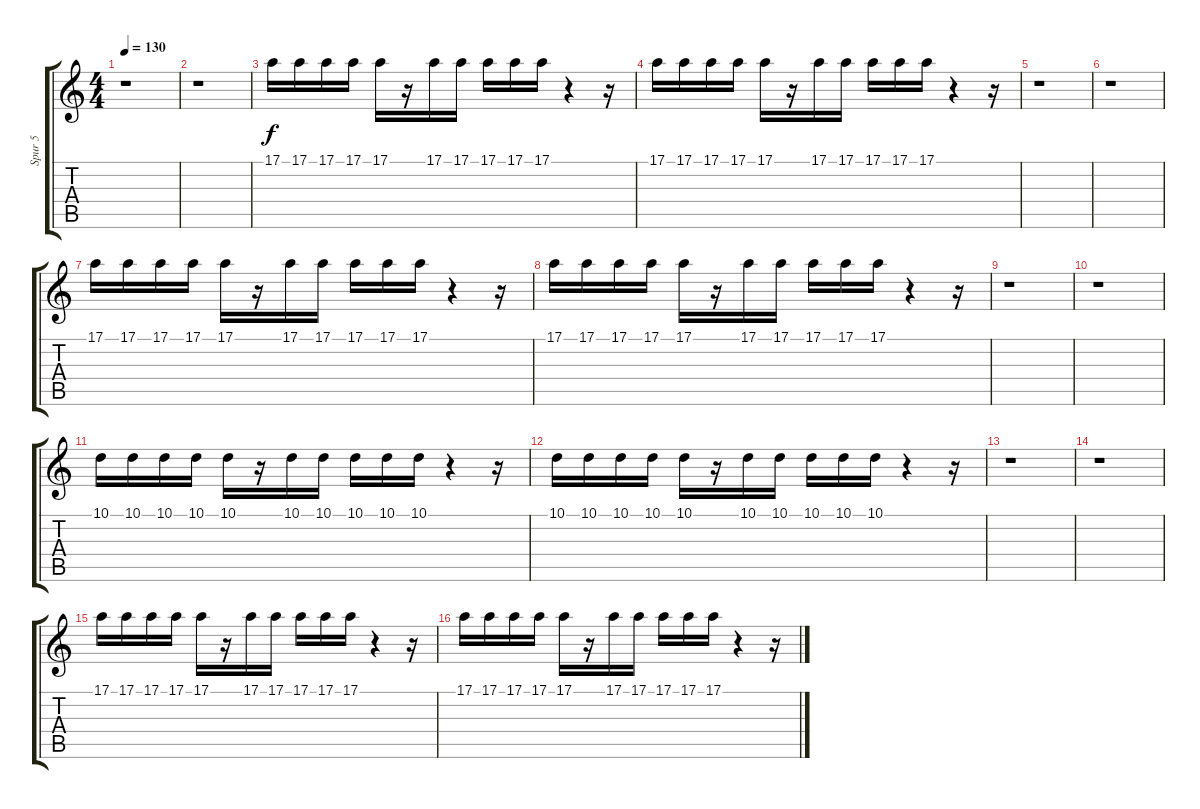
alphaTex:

\track ("Spur 5" "Spur 5") {instrument violin}
\staff {score tabs}
\tuning (E4 B3 G3 D3 A2 E2) {hide}
\ts (4 4)
\tempo 130
\clef g2
\ks c
r.1{dy f} |
r.1 |
17.1.16 17.1.16 17.1.16 17.1.16 17.1.16 r.16 17.1.16 17.1.16 17.1.16 17.1.16 17.1.16 r.4 r.16 |
17.1.16 17.1.16 17.1.16 17.1.16 17.1.16 r.16 17.1.16 17.1.16 17.1.16 17.1.16 17.1.16 r.4 r.16 |
r.1 |
r.1 |
17.1.16 17.1.16 17.1.16 17.1.16 17.1.16 r.16 17.1.16 17.1.16 17.1.16 17.1.16 17.1.16 r.4 r.16 |
17.1.16 17.1.16 17.1.16 17.1.16 17.1.16 r.16 17.1.16 17.1.16 17.1.16 17.1.16 17.1.16 r.4 r.16 |
r.1 |
r.1 |
10.1.16 10.1.16 10.1.16 10.1.16 10.1.16 r.16 10.1.16 10.1.16 10.1.16 10.1.16 10.1.16 r.4 r.16 |
10.1.16 10.1.16 10.1.16 10.1.16 10.1.16 r.16 10.1.16 10.1.16 10.1.16 10.1.16 10.1.16 r.4 r.16 |
r.1 |
r.1 |
17.1.16 17.1.16 17.1.16 17.1.16 17.1.16 r.16 17.1.16 17.1.16 17.1.16 17.1.16 17.1.16 r.4 r.16 |
17.1.16 17.1.16 17.1.16 17.1.16 17.1.16 r.16 17.1.16 17.1.16 17.1.16 17.1.16 17.1.16 r.4 r.16
